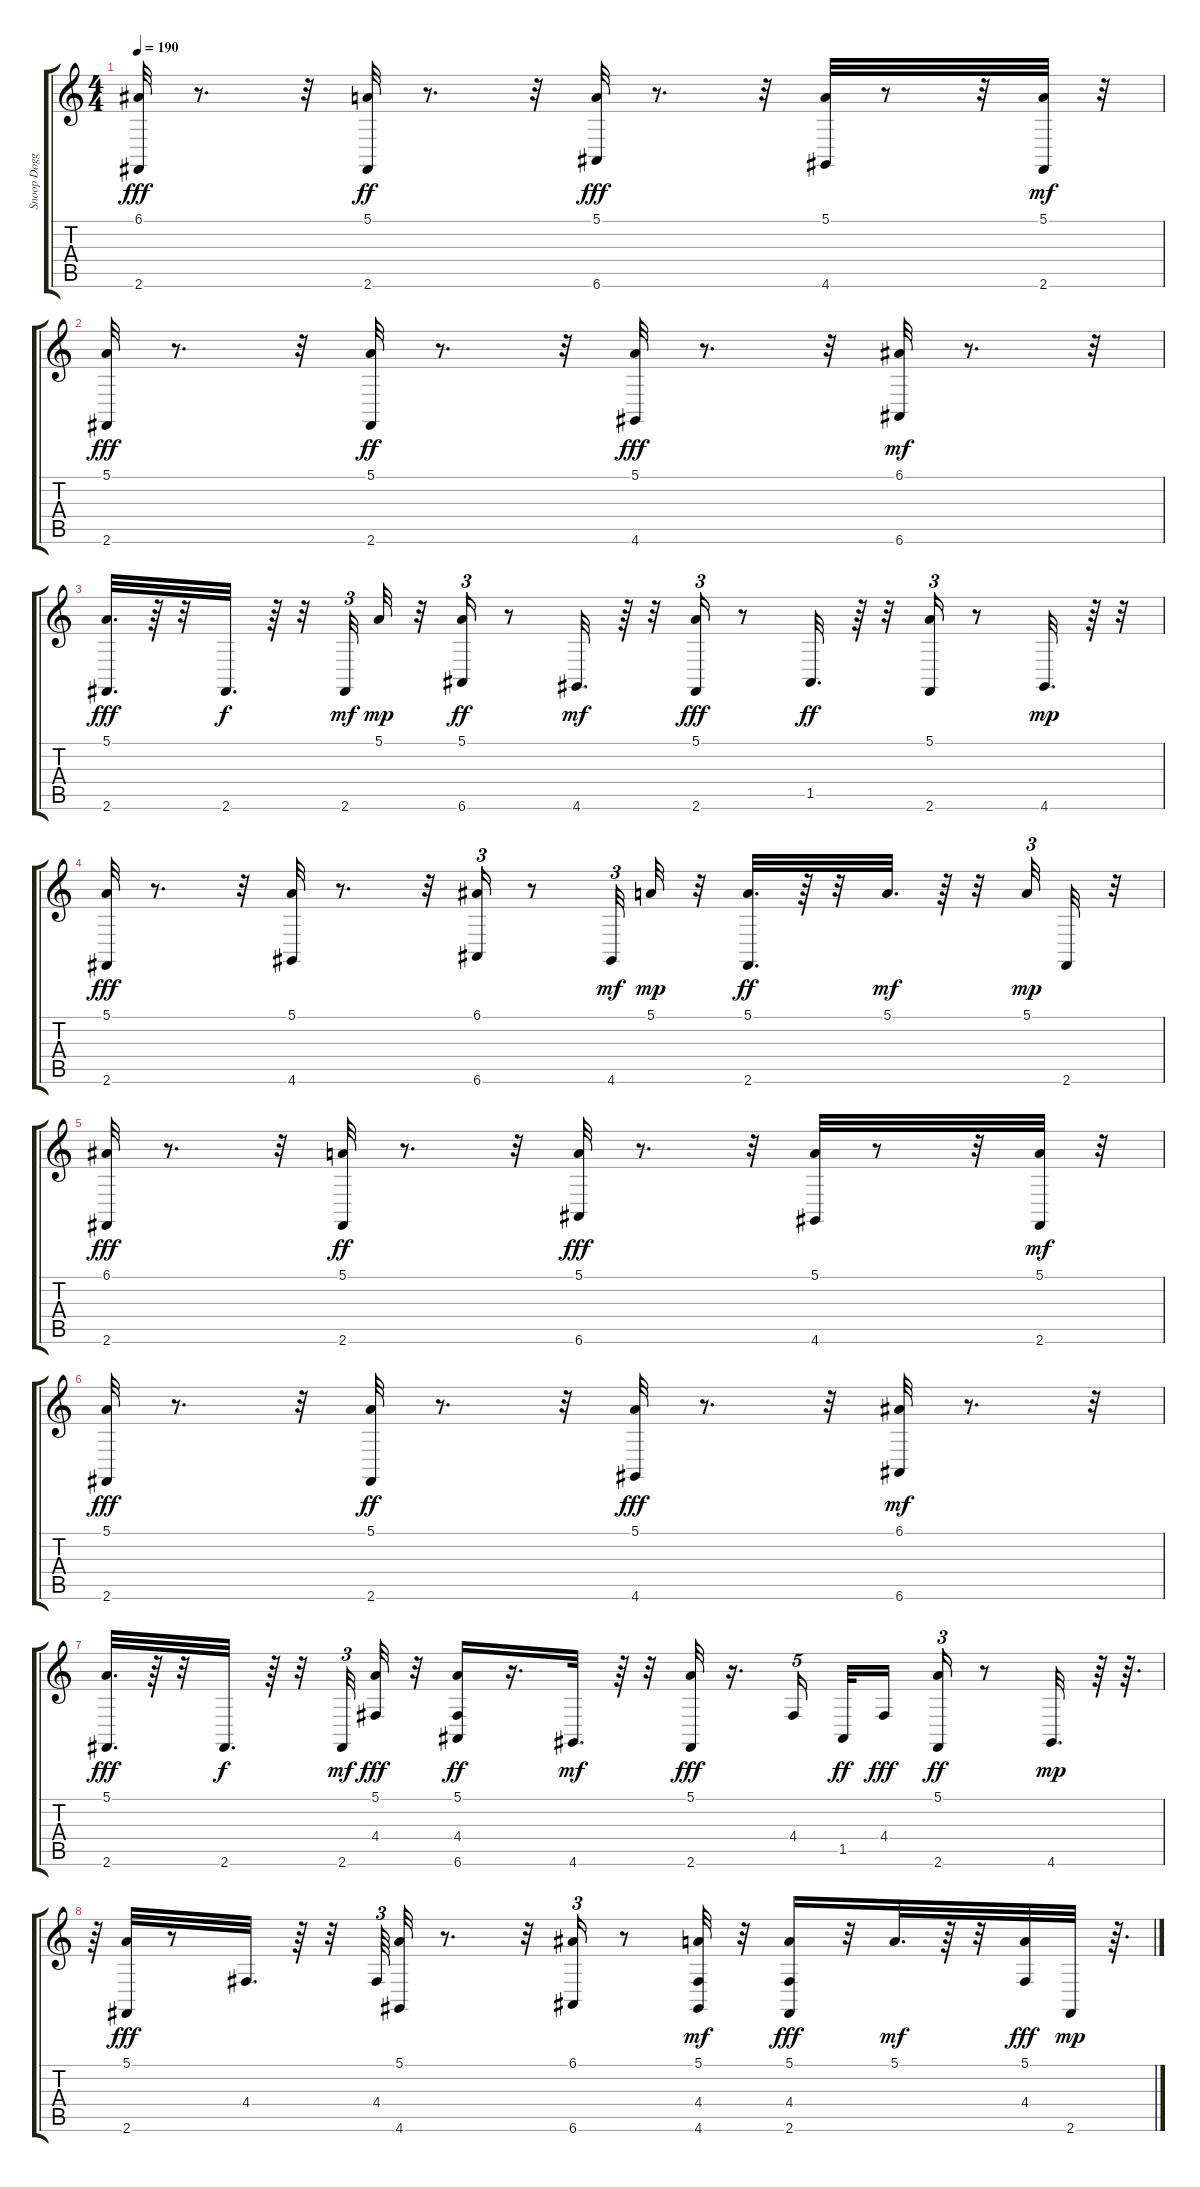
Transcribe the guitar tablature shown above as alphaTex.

\track ("Snoop Dogg" "Snoop Dogg") {instrument acousticgrandpiano}
\staff {score tabs}
\tuning (E4 B3 G3 D3 A2 E2) {hide}
\ts (4 4)
\tempo 190
\clef g2
\ks c
(6.1 2.6).32{dy fff} r.8{d} r.32 (5.1 2.6).32{dy ff} r.8{d} r.32 (5.1 6.6).32{dy fff} r.8{d} r.32 (5.1 4.6).32 r.8 r.32 (5.1 2.6).32{dy mf} r.32 |
(5.1 2.6).32{dy fff} r.8{d} r.32 (5.1 2.6).32{dy ff} r.8{d} r.32 (5.1 4.6).32{dy fff} r.8{d} r.32 (6.1 6.6).32{dy mf} r.8{d} r.32 |
(5.1 2.6).32{d dy fff} r.64 r.32 2.6.32{d dy f} r.64 r.32 2.6.32{tu (3 2) dy mf} 5.1.32{dy mp} r.32 (5.1 6.6).16{tu (3 2) dy ff} r.8 4.6.32{d dy mf} r.64 r.32 (5.1 2.6).16{tu (3 2) dy fff} r.8 1.5.32{d dy ff} r.64 r.32 (5.1 2.6).16{tu (3 2)} r.8 4.6.32{d dy mp} r.64 r.32 |
(5.1 2.6).32{dy fff} r.8{d} r.32 (5.1 4.6).32 r.8{d} r.32 (6.1 6.6).16{tu (3 2)} r.8 4.6.32{tu (3 2) dy mf} 5.1.32{dy mp} r.32 (5.1 2.6).32{d dy ff} r.64 r.32 5.1.32{d dy mf} r.64 r.32 5.1.32{tu (3 2) dy mp} 2.6.32 r.32 |
(6.1 2.6).32{dy fff} r.8{d} r.32 (5.1 2.6).32{dy ff} r.8{d} r.32 (5.1 6.6).32{dy fff} r.8{d} r.32 (5.1 4.6).32 r.8 r.32 (5.1 2.6).32{dy mf} r.32 |
(5.1 2.6).32{dy fff} r.8{d} r.32 (5.1 2.6).32{dy ff} r.8{d} r.32 (5.1 4.6).32{dy fff} r.8{d} r.32 (6.1 6.6).32{dy mf} r.8{d} r.32 |
(5.1 2.6).32{d dy fff} r.64 r.32 2.6.32{d dy f} r.64 r.32 2.6.32{tu (3 2) dy mf} (5.1 4.4).32{dy fff} r.32 (5.1 4.4 6.6).16{dy ff} r.16{d} 4.6.32{d dy mf} r.64 r.32 (5.1 2.6).32{dy fff} r.16{d} 4.4.16{tu (5 4) beam splitsecondary} 1.5.32{dy ff} 4.4.16{dy fff} (5.1 2.6).16{tu (3 2) dy ff} r.8 4.6.32{d dy mp} r.64 r.64{d} |
r.64 (5.1 2.6).32{dy fff} r.8 4.4.32{d} r.64 r.32 4.4.64{tu (3 2)} (5.1 4.6).32 r.8{d} r.32 (6.1 6.6).16{tu (3 2)} r.8 (5.1 4.4 4.6).32{dy mf} r.32 (5.1 4.4 2.6).16{dy fff} r.32 5.1.32{d dy mf} r.64 r.32 (5.1 4.4).32{dy fff} 2.6.32{dy mp} r.64{d}
